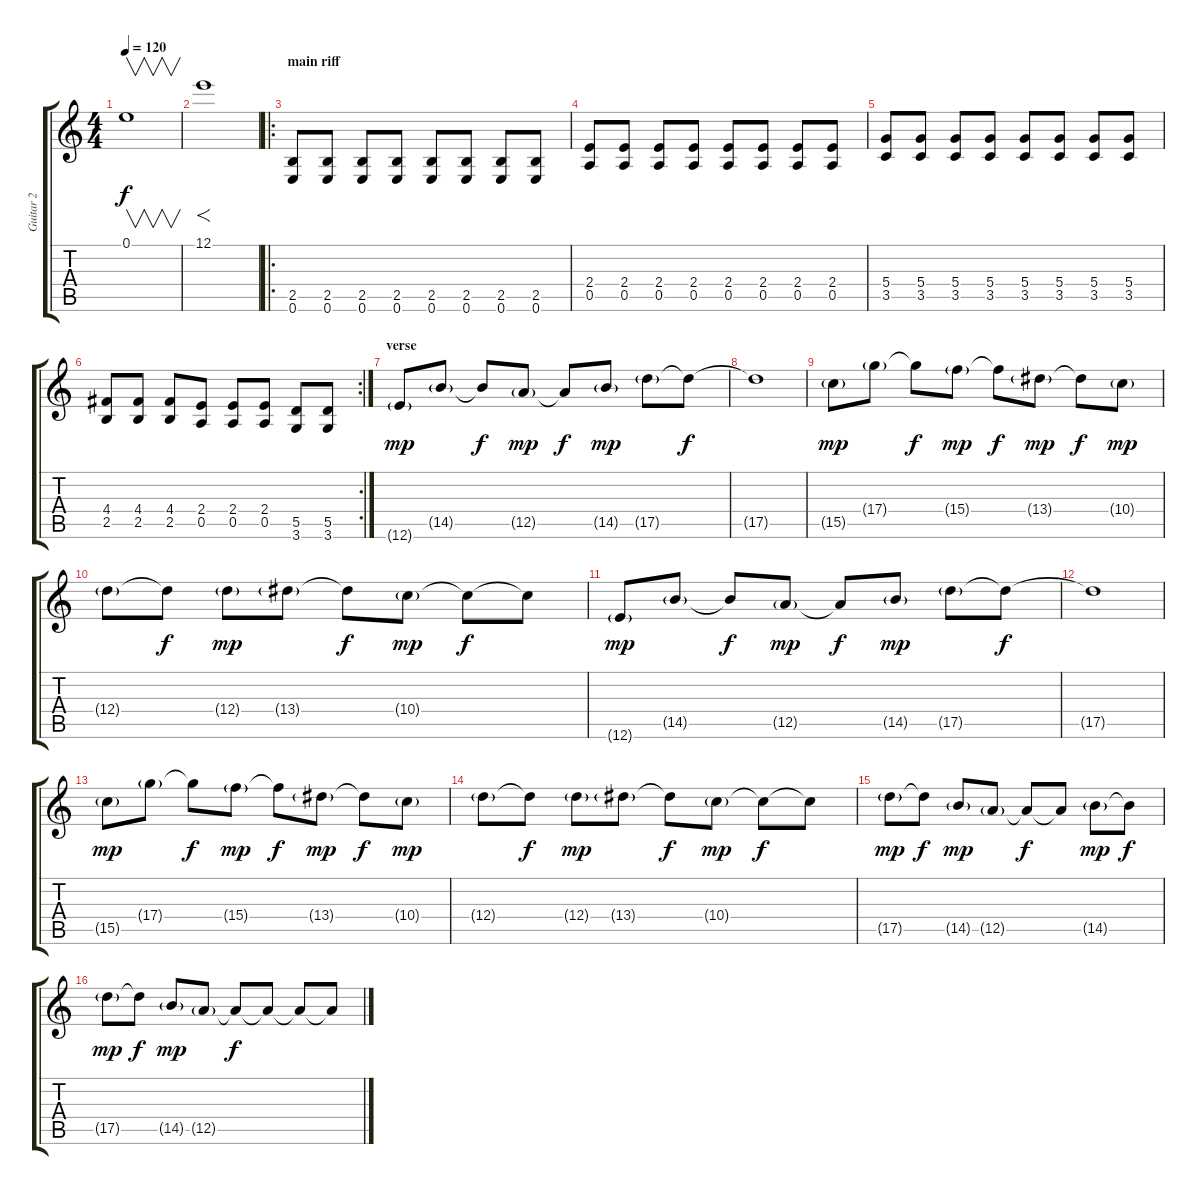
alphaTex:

\track ("Guitar 2" "Guitar 2") {instrument electricguitarjazz}
\staff {score tabs}
\tuning (E4 B3 G3 D3 A2 E2) {hide}
\ts (4 4)
\tempo 120
\clef g2
\ks c
0.1.1{v dy f} |
12.1.1{f instrument distortionguitar} |
\ro
\section ("" "main riff")
(2.5 0.6).8{volume 12 balance 0 instrument distortionguitar} (2.5 0.6).8 (2.5 0.6).8 (2.5 0.6).8 (2.5 0.6).8 (2.5 0.6).8 (2.5 0.6).8 (2.5 0.6).8 |
(2.4 0.5).8 (2.4 0.5).8 (2.4 0.5).8 (2.4 0.5).8 (2.4 0.5).8 (2.4 0.5).8 (2.4 0.5).8 (2.4 0.5).8 |
(5.4 3.5).8 (5.4 3.5).8 (5.4 3.5).8 (5.4 3.5).8 (5.4 3.5).8 (5.4 3.5).8 (5.4 3.5).8 (5.4 3.5).8 |
\rc 2
(4.4 2.5).8 (4.4 2.5).8 (4.4 2.5).8 (2.4 0.5).8 (2.4 0.5).8 (2.4 0.5).8 (5.5 3.6).8 (5.5 3.6).8 |
\section ("" "verse")
12.6{g}.8{dy mp volume 13 instrument electricguitarjazz} 14.5{g}.8 14.5{t}.8{dy f} 12.5{g}.8{dy mp} 12.5{t}.8{dy f} 14.5{g}.8{dy mp} 17.5{g}.8 17.5{t}.8{dy f} |
17.5{t}.1 |
15.5{g}.8{dy mp} 17.4{g}.8 17.4{t}.8{dy f} 15.4{g}.8{dy mp} 15.4{t}.8{dy f} 13.4{g}.8{dy mp} 13.4{t}.8{dy f} 10.4{g}.8{dy mp} |
12.4{g}.8 12.4{t}.8{dy f} 12.4{g}.8{dy mp} 13.4{g}.8 13.4{t}.8{dy f} 10.4{g}.8{dy mp} 10.4{t}.8{dy f} 10.4{t}.8 |
12.6{g}.8{dy mp volume 13 instrument electricguitarjazz} 14.5{g}.8 14.5{t}.8{dy f} 12.5{g}.8{dy mp} 12.5{t}.8{dy f} 14.5{g}.8{dy mp} 17.5{g}.8 17.5{t}.8{dy f} |
17.5{t}.1 |
15.5{g}.8{dy mp} 17.4{g}.8 17.4{t}.8{dy f} 15.4{g}.8{dy mp} 15.4{t}.8{dy f} 13.4{g}.8{dy mp} 13.4{t}.8{dy f} 10.4{g}.8{dy mp} |
12.4{g}.8 12.4{t}.8{dy f} 12.4{g}.8{dy mp} 13.4{g}.8 13.4{t}.8{dy f} 10.4{g}.8{dy mp} 10.4{t}.8{dy f} 10.4{t}.8 |
17.5{g}.8{dy mp} 17.5{t}.8{dy f} 14.5{g}.8{dy mp} 12.5{g}.8 12.5{t}.8{dy f} 12.5{t}.8 14.5{g}.8{dy mp} 14.5{t}.8{dy f} |
17.5{g}.8{dy mp} 17.5{t}.8{dy f} 14.5{g}.8{dy mp} 12.5{g}.8 12.5{t}.8{dy f} 12.5{t}.8 12.5{t}.8 12.5{t}.8
